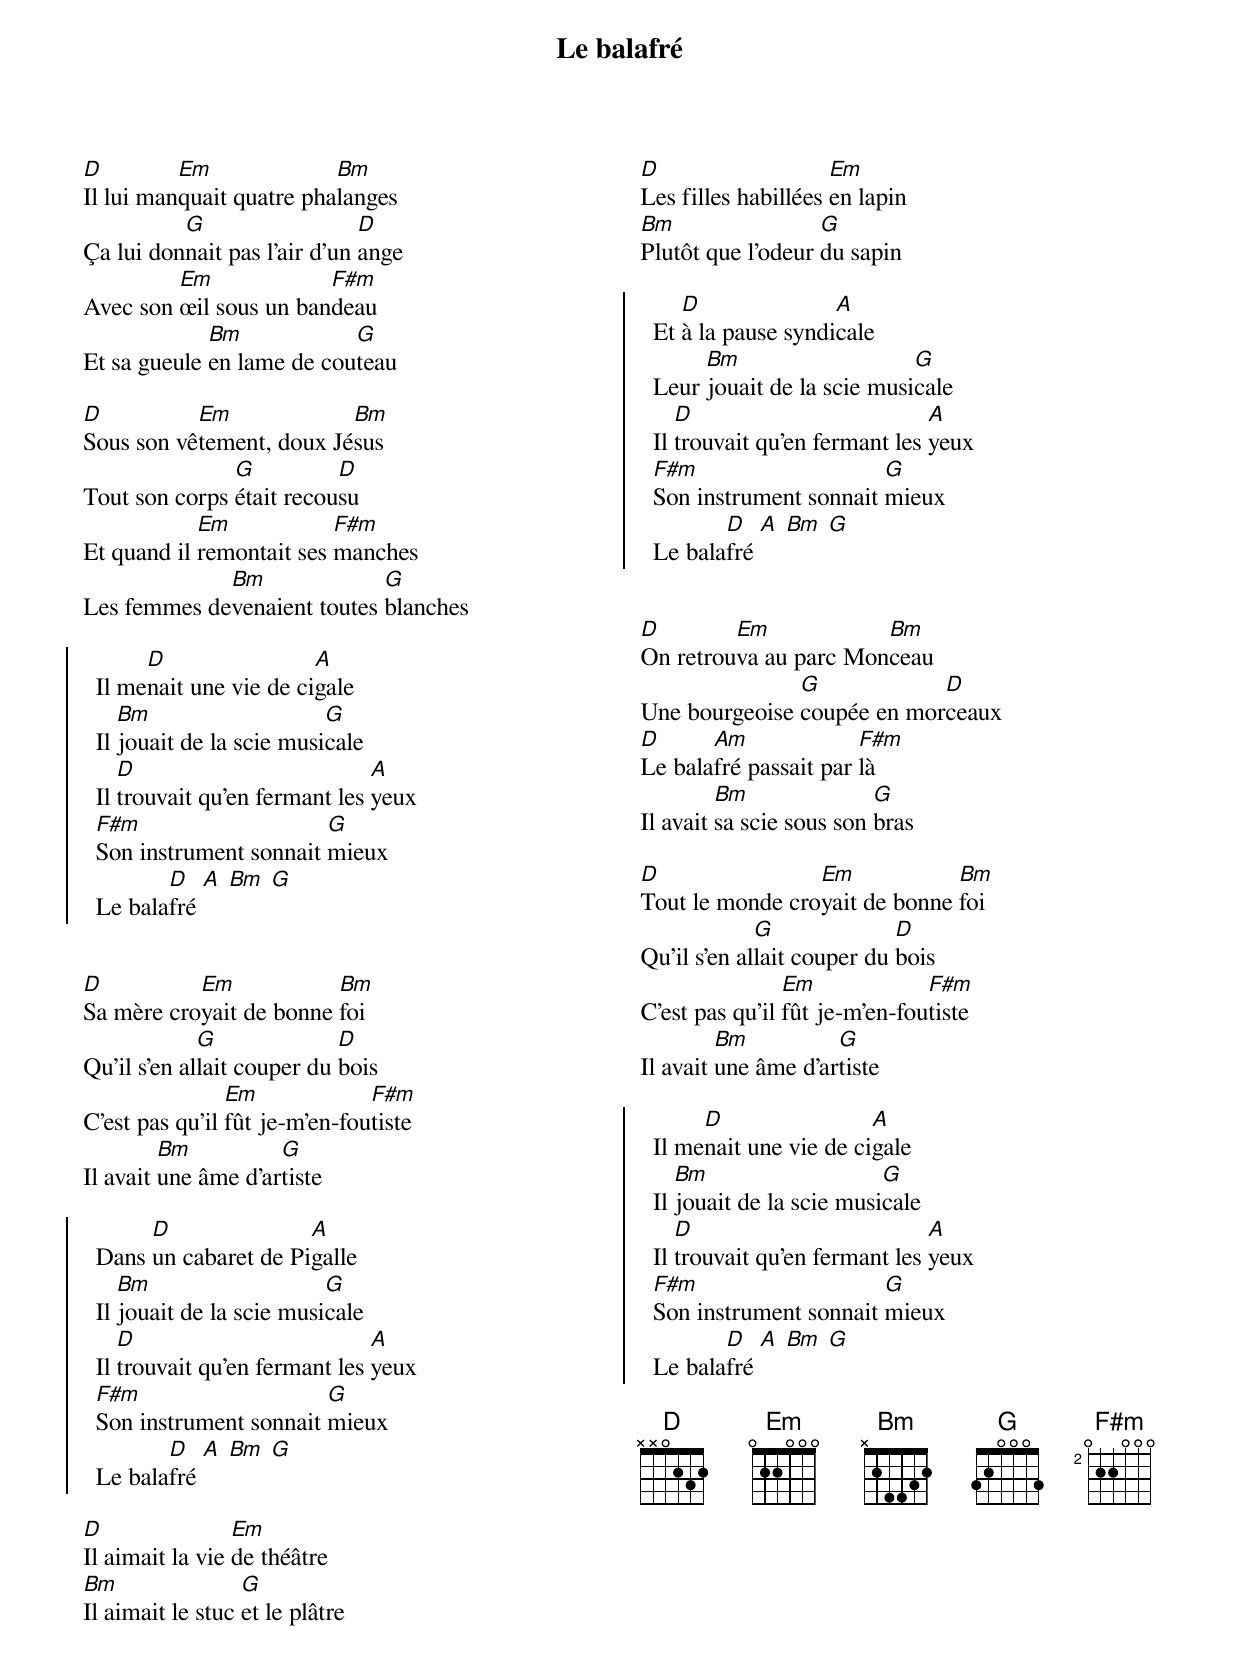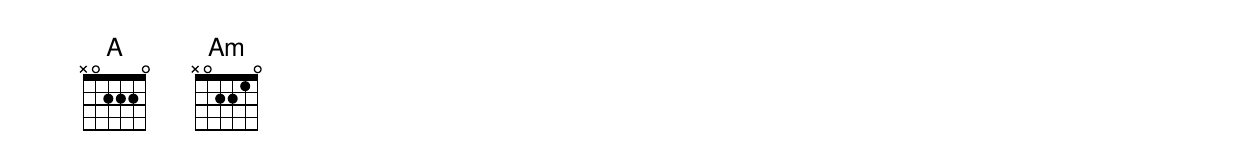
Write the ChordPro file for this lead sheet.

{title: Le balafré}
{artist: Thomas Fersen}
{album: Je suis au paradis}
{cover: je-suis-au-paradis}
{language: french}
{columns: 2}
{define: D frets X X 0 2 3 2}
{define: A frets X 0 2 2 2 0}
{define: Bm frets X 2 4 4 3 2}
{define: G frets 3 2 0 0 0 3}
{define: Em frets 0 2 2 0 0 0}
{define: F#m base-fret 2 frets 0 2 2 0 0 0}
{define: D frets 2 2 2 0}
{define: A frets 2 1 0 0}
{define: Bm base-fret 2 frets 2 0 0 0}
{define: G frets 0 2 3 2}
{define: Em frets 0 4 3 2}
{define: F#m frets 2 1 2 0}

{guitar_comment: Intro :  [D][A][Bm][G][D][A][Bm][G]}


[D]Il lui man[Em]quait quatre pha[Bm]langes
Ça lui don[G]nait pas l'air d'un [D]ange
Avec son [Em]œil sous un ban[F#m]deau
Et sa gueule [Bm]en lame de cou[G]teau

[D]Sous son vê[Em]tement, doux Jé[Bm]sus
Tout son corps [G]était recou[D]su
Et quand il [Em]remontait ses [F#m]manches
Les femmes de[Bm]venaient toutes [G]blanches

{start_of_chorus}
  Il me[D]nait une vie de ci[A]gale
  Il [Bm]jouait de la scie musi[G]cale
  Il [D]trouvait qu'en fermant les [A]yeux
  [F#m]Son instrument sonnait [G]mieux
  Le bala[D]fré [A] [Bm] [G]
{end_of_chorus}


[D]Sa mère cro[Em]yait de bonne [Bm]foi
Qu'il s'en al[G]lait couper du [D]bois
C'est pas qu'il [Em]fût je-m'en-fou[F#m]tiste
Il avait [Bm]une âme d'ar[G]tiste

{start_of_chorus}
  Dans [D]un cabaret de Pi[A]galle
  Il [Bm]jouait de la scie musi[G]cale
  Il [D]trouvait qu'en fermant les [A]yeux
  [F#m]Son instrument sonnait [G]mieux
  Le bala[D]fré [A] [Bm] [G]
{end_of_chorus}

{start_of_bridge}
[D]Il aimait la vie [Em]de théâtre
[Bm]Il aimait le stuc [G]et le plâtre
[D]Les filles habillées [Em]en lapin
[Bm]Plutôt que l'odeur [G]du sapin
{end_of_bridge}

{start_of_chorus}
  Et [D]à la pause syndi[A]cale
  Leur [Bm]jouait de la scie musi[G]cale
  Il [D]trouvait qu'en fermant les [A]yeux
  [F#m]Son instrument sonnait [G]mieux
  Le bala[D]fré [A] [Bm] [G]
{end_of_chorus}


[D]On retrou[Em]va au parc Mon[Bm]ceau
Une bourgeoise [G]coupée en mor[D]ceaux
[D]Le bala[Am]fré passait par [F#m]là
Il avait [Bm]sa scie sous son [G]bras

[D]Tout le monde cro[Em]yait de bonne [Bm]foi
Qu'il s'en al[G]lait couper du [D]bois
C'est pas qu'il [Em]fût je-m'en-fou[F#m]tiste
Il avait [Bm]une âme d'ar[G]tiste

{start_of_chorus}
  Il me[D]nait une vie de ci[A]gale
  Il [Bm]jouait de la scie musi[G]cale
  Il [D]trouvait qu'en fermant les [A]yeux
  [F#m]Son instrument sonnait [G]mieux
  Le bala[D]fré [A] [Bm] [G]
{end_of_chorus}

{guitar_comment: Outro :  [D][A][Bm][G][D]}
